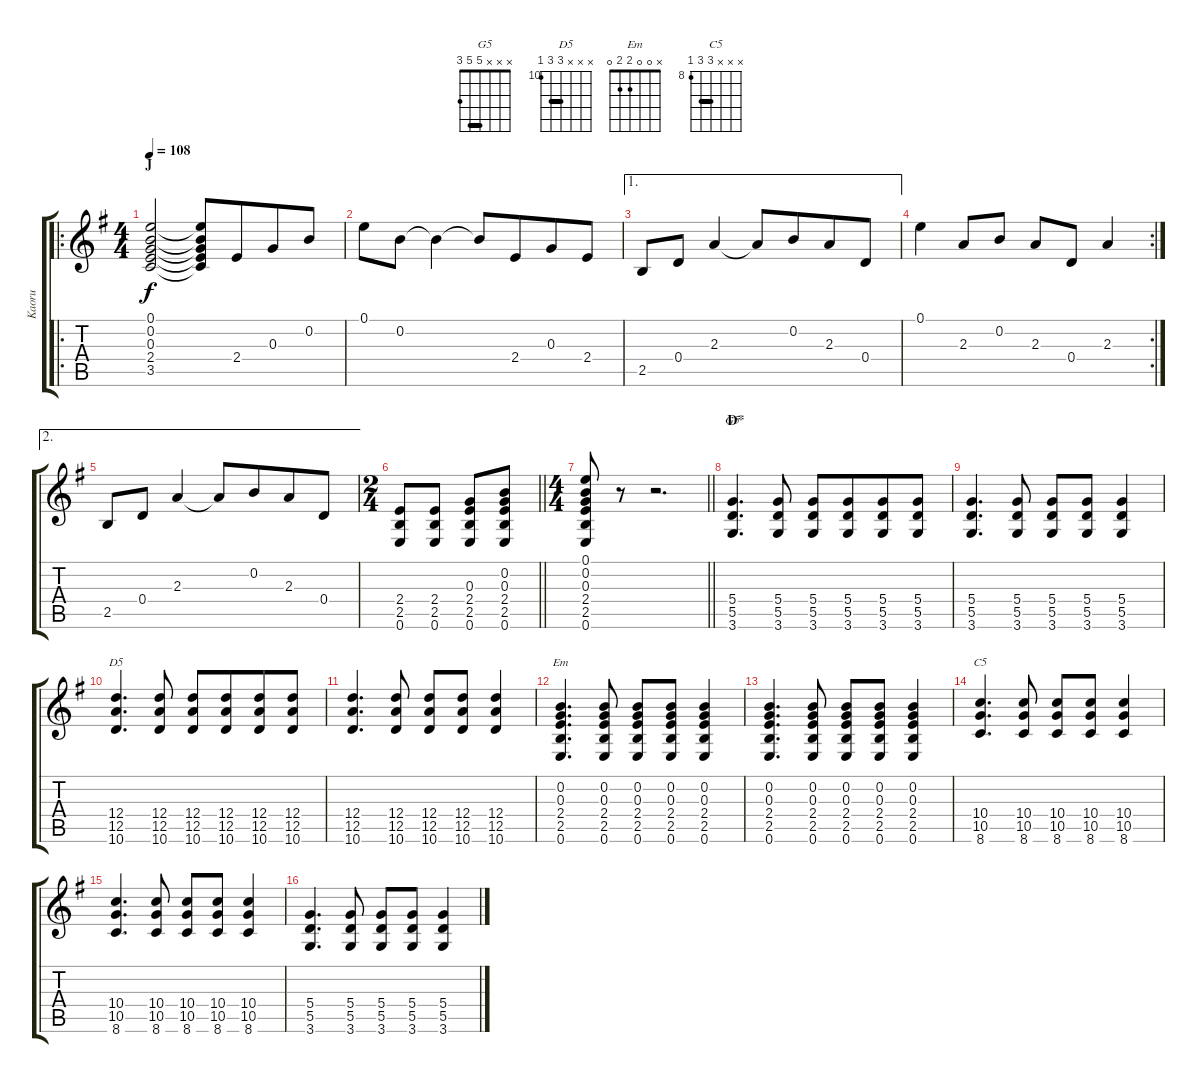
\track ("Kaoru" "Kaoru") {instrument overdrivenguitar}
\staff {score tabs}
\tuning (E4 B3 G3 D3 A2 E2) {hide}
\chord ("G5" x x x 5 5 3) {barre 5}
\chord ("D5" x x x 12 12 10) {firstfret 10 barre 12}
\chord ("Em" x 0 0 2 2 0)
\chord ("C5" x x x 10 10 8) {firstfret 8 barre 10}
\ro
\ts (4 4)
\section ("" "J")
\tempo 108
\clef g2
\ks eminor
(0.1 0.2 0.3 2.4 3.5).2{dy f volume 9} (0.1{t} 0.2{t} 0.3{t} 2.4{t} 3.5{t}).8 2.4.8{beam merge} 0.3.8 0.2.8 |
0.1.8 0.2.8 0.2{t}.4 0.2{t}.8 2.4.8{beam merge} 0.3.8 2.4.8 |
\ae 1
2.5.8 0.4.8 2.3.4 2.3{t}.8 0.2.8{beam merge} 2.3.8 0.4.8 |
\rc 2
0.1.4 2.3.8 0.2.8 2.3.8 0.4.8 2.3.4 |
\ae 2
2.5.8 0.4.8 2.3.4 2.3{t}.8 0.2.8{beam merge} 2.3.8 0.4.8 |
\ts (2 4)
\barLineRight lightlight
(2.4 2.5 0.6).8 (2.4 2.5 0.6).8 (0.3 2.4 2.5 0.6).8 (0.2 0.3 2.4 2.5 0.6).8 |
\ts (4 4)
\barLineRight lightlight
(0.1 0.2 0.3 2.4 2.5 0.6).8 r.8 r.2{d} |
\section ("" "D*")
(5.4 5.5 3.6).4{d ch "G5"} (5.4 5.5 3.6).8 (5.4 5.5 3.6).8 (5.4 5.5 3.6).8{beam merge} (5.4 5.5 3.6).8 (5.4 5.5 3.6).8 |
(5.4 5.5 3.6).4{d} (5.4 5.5 3.6).8 (5.4 5.5 3.6).8 (5.4 5.5 3.6).8 (5.4 5.5 3.6).4 |
(12.4 12.5 10.6).4{d ch "D5"} (12.4 12.5 10.6).8 (12.4 12.5 10.6).8 (12.4 12.5 10.6).8{beam merge} (12.4 12.5 10.6).8 (12.4 12.5 10.6).8 |
(12.4 12.5 10.6).4{d} (12.4 12.5 10.6).8 (12.4 12.5 10.6).8 (12.4 12.5 10.6).8 (12.4 12.5 10.6).4 |
(0.2 0.3 2.4 2.5 0.6).4{d ch "Em"} (0.2 0.3 2.4 2.5 0.6).8 (0.2 0.3 2.4 2.5 0.6).8 (0.2 0.3 2.4 2.5 0.6).8 (0.2 0.3 2.4 2.5 0.6).4 |
(0.2 0.3 2.4 2.5 0.6).4{d} (0.2 0.3 2.4 2.5 0.6).8 (0.2 0.3 2.4 2.5 0.6).8 (0.2 0.3 2.4 2.5 0.6).8 (0.2 0.3 2.4 2.5 0.6).4 |
(10.4 10.5 8.6).4{d ch "C5"} (10.4 10.5 8.6).8 (10.4 10.5 8.6).8 (10.4 10.5 8.6).8 (10.4 10.5 8.6).4 |
(10.4 10.5 8.6).4{d} (10.4 10.5 8.6).8 (10.4 10.5 8.6).8 (10.4 10.5 8.6).8 (10.4 10.5 8.6).4 |
(5.4 5.5 3.6).4{d} (5.4 5.5 3.6).8 (5.4 5.5 3.6).8 (5.4 5.5 3.6).8 (5.4 5.5 3.6).4
